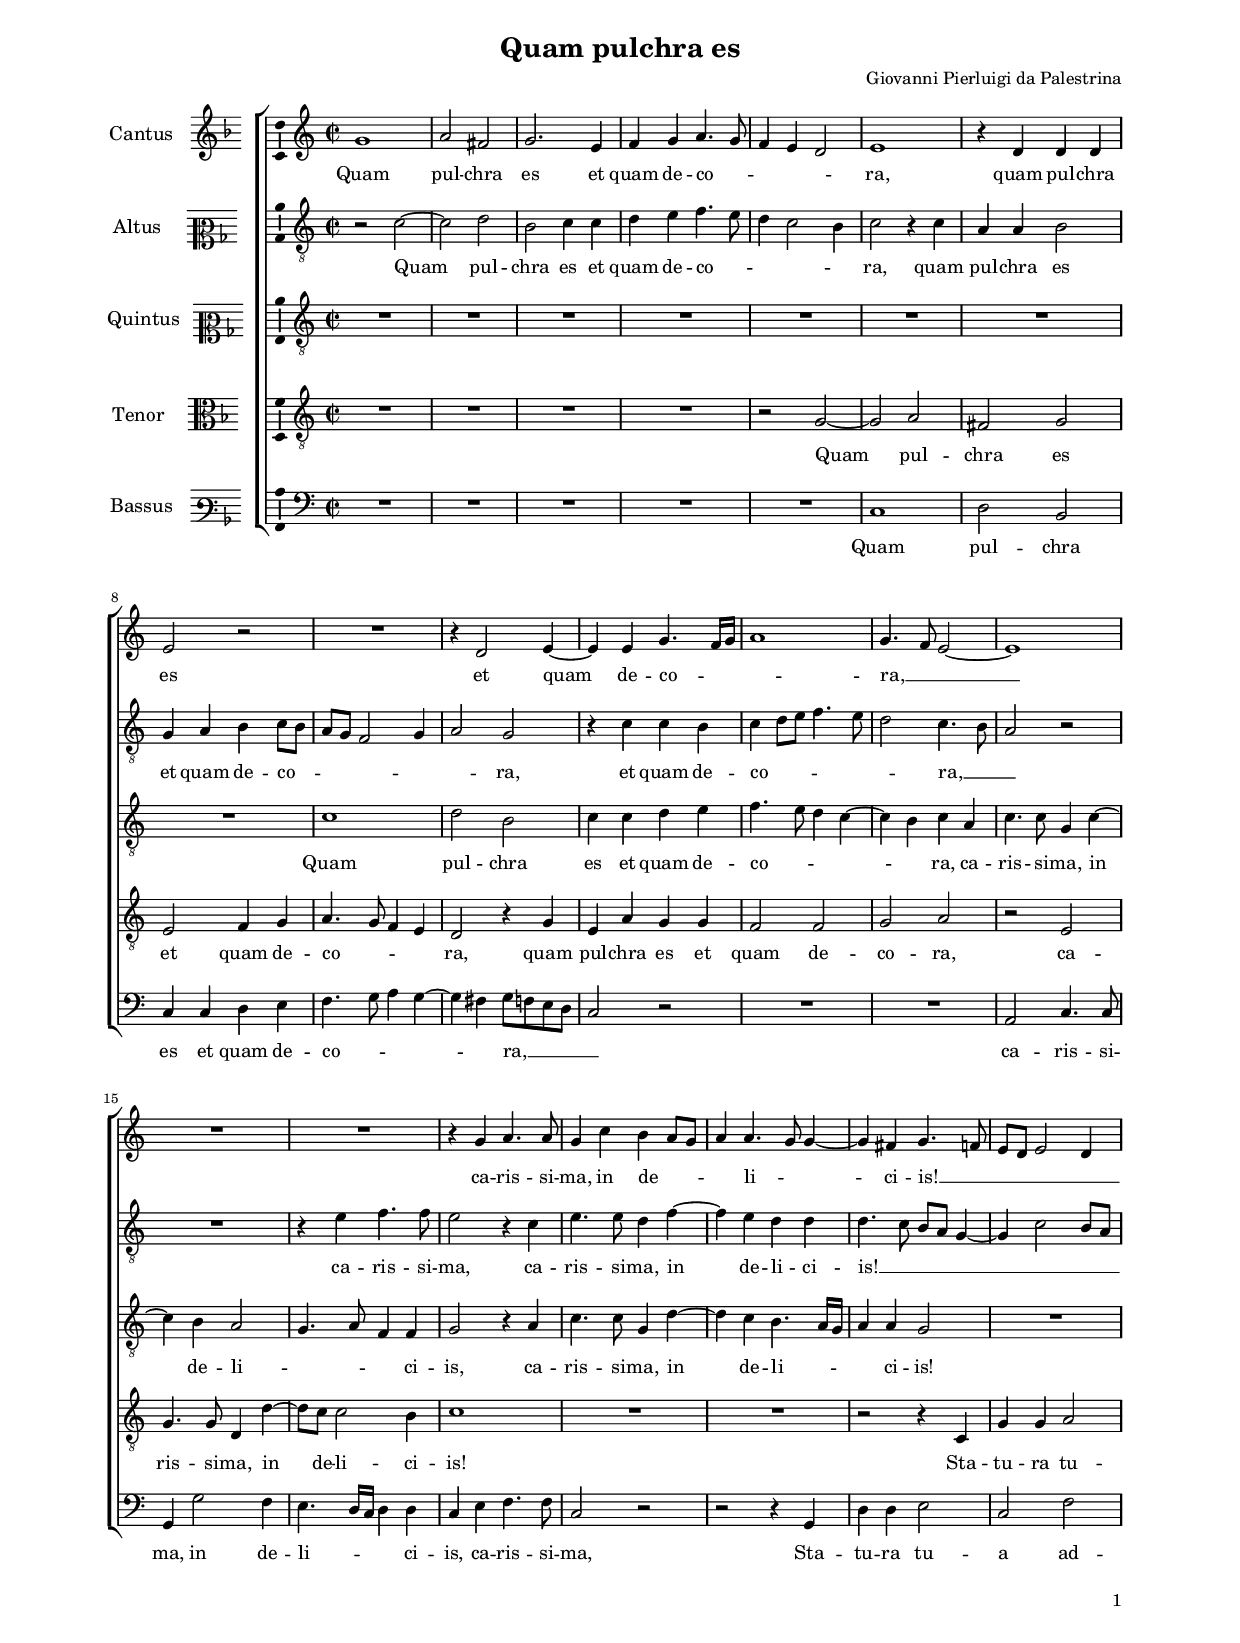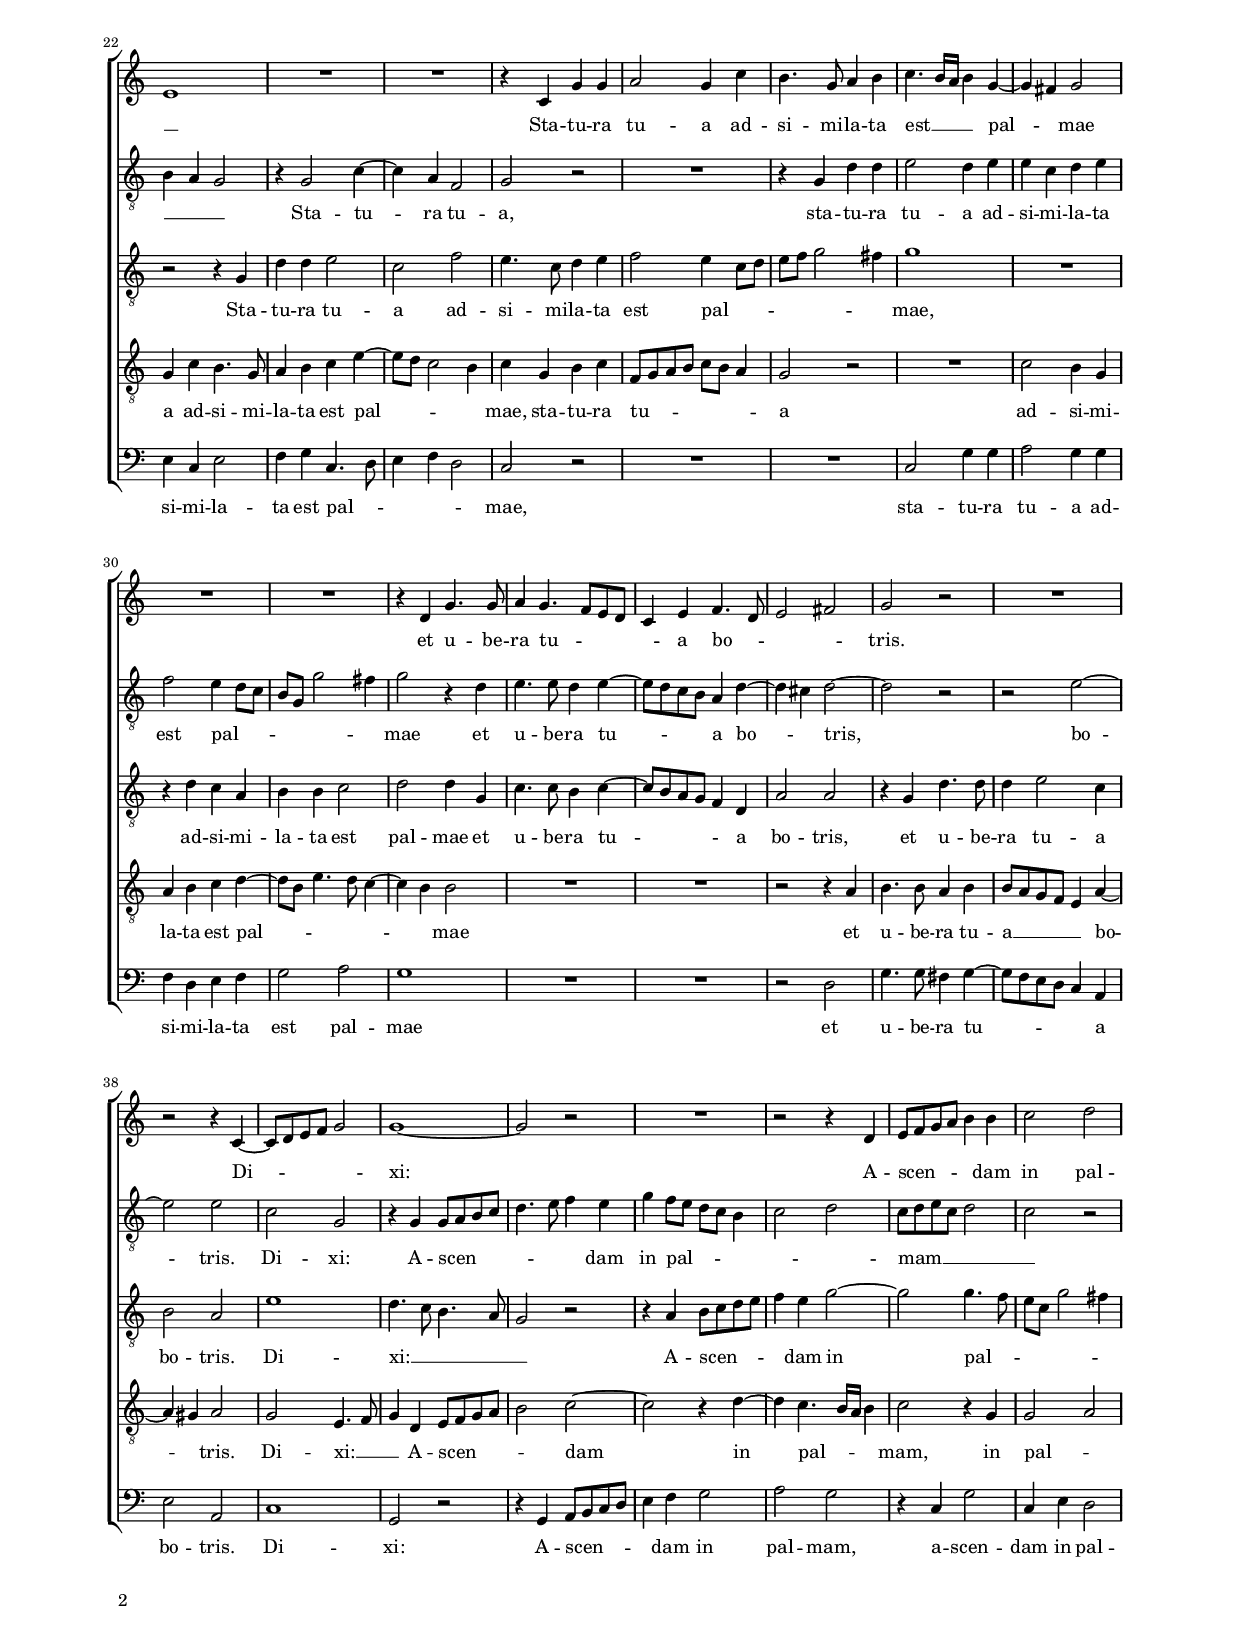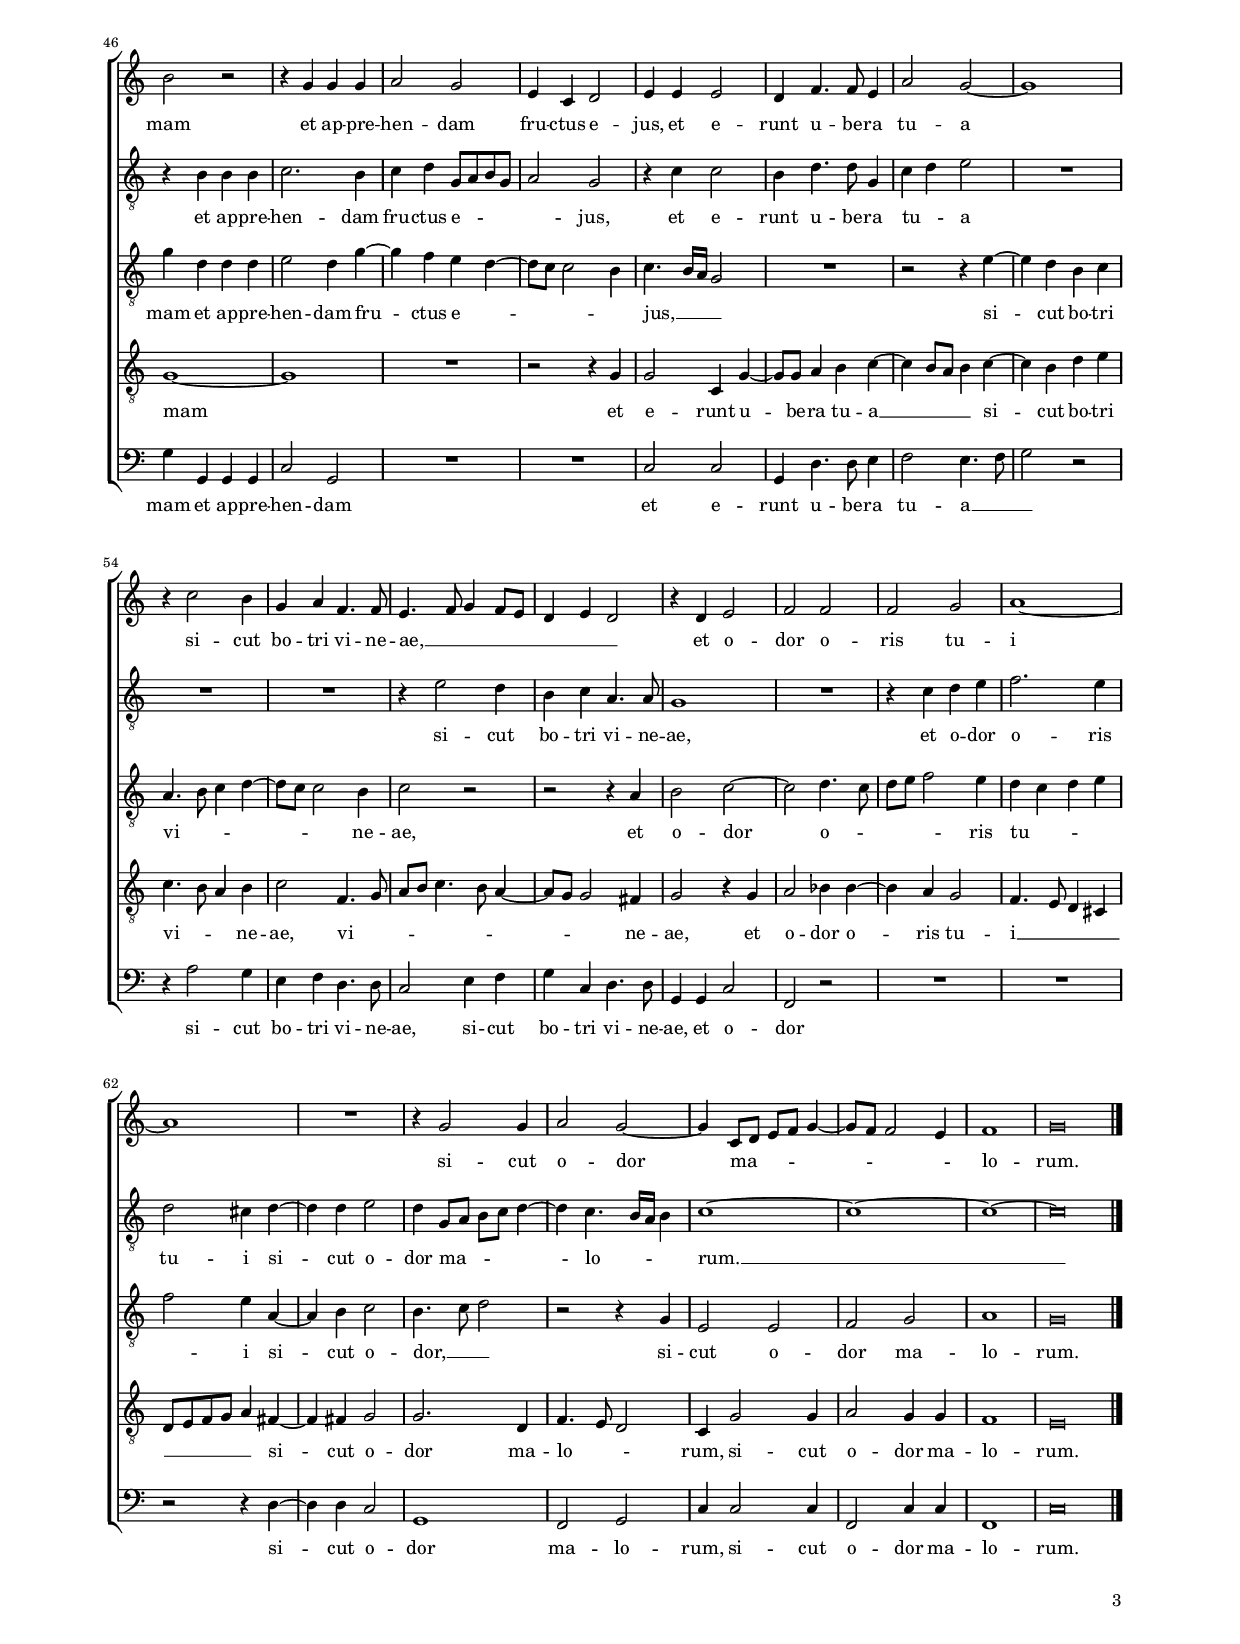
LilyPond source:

\header
{
  title="Quam pulchra es"
  composer="Giovanni Pierluigi da Palestrina"
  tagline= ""
}

\version "2.24.0"
\language deutsch
#(set-global-staff-size 15)
% #(set-default-paper-size "letter")
#(ly:set-option 'point-and-click #f)


\paper
	{
	top-margin = 1.8 \cm
	bottom-margin = 1.2 \cm
	left-margin = 2 \cm
	right-margin = 2 \cm
	ragged-bottom = ##f
	ragged-last-bottom = ##t
	print-page-number = ##f
	system-system-spacing = #'((basic-distance . 16) (minimum-distance . 14) (padding . 5) (strechability . 150))
	oddFooterMarkup=\markup   \fill-line { "" \fromproperty #'page:page-number-string }
	evenFooterMarkup=\markup  \fill-line { \fromproperty #'page:page-number-string "" }
	last-bottom-spacing = #'((basic-distance . 12) (minimum-distance . 7) (padding . 4))
%	systems-per-page = 3
%	page-count = 3
%	min-systems-per-page = 3
	markup-system-spacing.basic-distance = #12
	}

	
global = {
	\key f \major
	\time 2/2
	\set Score.tempoHideNote = ##t
	\tempo 4 = 95
	\skip 1*68
	\set Score.measureLength = #(ly:make-moment 2/1)
	\skip 1*2 \bar "|."
	}

	ficta = { \once \set suggestAccidentals = ##t }

	forget = #(define-music-function (music) (ly:music?) #{
		\accidentalStyle forget
		$music
		\accidentalStyle default
		#})


incipitcantus = \markup { \score {
	{
	\set Staff.instrumentName = \markup { \fontsize #1 "Cantus" }
	\key f \major
	\clef violin
	s4 \bar ""
	}
	\layout  {
	raggedright = ##t
	indent = 1.6 \cm
	line-width = 2.4\cm
	\context { \Staff \remove Time_signature_engraver }
	\override Staff.Clef.Y-extent = #'(0 . 0)
	}} \hspace #1 }

      
incipitaltus = \markup { \score {
	{
	\set Staff.instrumentName = \markup { \fontsize #1 "Altus" }
	\key f \major
	\clef mezzosoprano
	s4 \bar ""
	}
	\layout  {
	raggedright = ##t
	indent = 1.6 \cm
	line-width = 2.4\cm
	\context { \Staff \remove Time_signature_engraver }
	\override Staff.Clef.Y-extent = #'(0 . 0)
	}} \hspace #1 }
      
      
incipitquintus = \markup { \score {
	{
	\set Staff.instrumentName = \markup { \fontsize #1 "Quintus" }
	\key f \major
	\clef mezzosoprano
	s4 \bar ""
	}
	\layout  {
	raggedright = ##t
	indent = 1.6 \cm
	line-width = 2.4\cm
	\context { \Staff \remove Time_signature_engraver }
	\override Staff.Clef.Y-extent = #'(0 . 0)
	}} \hspace #1 }
    

incipittenor = \markup { \score {
	{
	\set Staff.instrumentName = \markup { \fontsize #1 "Tenor" }
	\key f \major
	\clef alto
	s4 \bar ""
	}
	\layout  {
	raggedright = ##t
	indent = 1.6 \cm
	line-width = 2.4\cm
	\context { \Staff \remove Time_signature_engraver }
	\override Staff.Clef.Y-extent = #'(0 . 0)
	}} \hspace #1 }
      
      
incipitbassus = \markup { \score {
	{
	\set Staff.instrumentName = \markup { \fontsize #1 "Bassus" }
	\key f \major
	\clef varbaritone
	s4 \bar ""
	}
	\layout  {
	raggedright = ##t
	indent = 1.6 \cm
	line-width = 2.4\cm
	\context { \Staff \remove Time_signature_engraver }
	\override Staff.Clef.Y-extent = #'(0 . 0)
	}} \hspace #1 }


cantus =  \relative c''
	{
	c1
	d2 h
	c2. a4
	b4 c d4. c8
%5
	b4 a g2 |
	a1
	r4 g g g
	a2 r
	R1
%10
	r4 g2 a4~ |
	a4 a c4. b16 c
	d1
	c4. b8 a2~
	a1
%15
	R1 |
	R1
	r4 c d4. d8
	c4 f e d8 c
	d4 d4. c8 c4~
%20
	c4 h c4. b8 |
	a8 g a2 g4
	a1
	R1
	R1
%25
	r4 f c' c |
	d2 c4 f
	e4. c8 d4 e
	f4. e16 d e4 c~
	c4 h c2
%30
	R1 |
	R1
	r4 g c4. c8
	d4 c4. b8 a g
	f4 a b4. g8
%35
	a2 h |
	c2 r
	R1
	r2 r4 f,~
	f8 g a b c2
%40
	c1~ |
	c2 r
	R1
	r2 r4 g
	a8 b c d e4 e
%45
	f2 g |
	e2 r
	r4 c c c
	d2 c
	a4 f g2
%50
	a4 a a2 |
	g4 b4. b8 a4
	d2 c~
	c1
	r4 f2 e4
%55
	c4 d b4. b8 |
	a4. b8 c4 b8 a
	g4 a g2
	r4 g a2
	b2 b
%60
	b2 c |
	d1~
	d1
	R1
	r4 c2 c4
%65
	d2 c~ |
	c4 f,8 g a b c4~
	c8 b b2 a4
	b1
	c\breve |
	}


altus =  \relative c'
	{
	r2 f~
	f2 g
	e2 f4 f
	g4 a b4. a8
%5
	g4 f2 e4 |
	f2 r4 f
	d4 d e2
	c4 d e f8 e
	d8 c b2 c4
%10
	d2 c |
	r4 f f e
	f4 g8 a b4. a8
	g2 f4. e8
	d2 r
%15
	R1 |
	r4 a' b4. b8
	a2 r4 f
	a4. a8 g4 b~
	b4 a g g
%20
	g4. f8 e d c4~ |
	c4 f2 e8 d
	e4 d c2
	r4 c2 f4~
	f4 d b2
%25
	c2 r |
	R1
	r4 c g' g
	a2 g4 a
	a4 f g a
%30
	b2 a4 g8 f |
	e8 c c'2 h4
	c2 r4 g
	a4. a8 g4 a~
	a8 g f e d4 g~
%35
	g4 fis g2~ |
	g2 r
	r2 a~
	a2 a
	f2 c
%40
	r4 c c8 d e f |
	g4. a8 b4 a
	c4 b8 a g f e4
	f2 g
	f8 g a f g2
%45
	f2 r |
	r4 e e e
	f2. e4
	f4 g c,8 d e c
	d2 c
%50
	r4 f f2 |
	e4 g4. g8 c,4
	f4 g a2
	R1
	R1
%55
	R1 |
	r4 a2 g4
	e4 f d4. d8
	c1
	R1
%60
	r4 f g a |
	b2. a4
	g2 fis4 g~
	g4 g a2
	g4 c,8 d e f g4~
%65
	g4 f4. e16 d e4 |
	f1~
	f1~
	f1~
	f\breve |
	}


quintus =  \relative c'
	{
	R1
	R1
	R1
	R1
%5
	R1 |
	R1
	R1
	R1
	f1
%10
	g2 e |
	f4 f g a
	b4. a8 g4 f~
	f4 e f d
	f4. f8 c4 f~
%15
	f4 e d2 |
	c4. d8 b4 b
	c2 r4 d
	f4. f8 c4 g'~
	g4 f e4. d16 c
%20
	d4 d c2 |
	R1
	r2 r4 c
	g'4 g a2
	f2 b
%25
	a4. f8 g4 a |
	b2 a4 f8 g
	a8 b c2 h4
	c1
	R1
%30
	r4 g f d |
	e4 e f2
	g2 g4 c,
	f4. f8 e4 f~
	f8 e d c b4 g
%35
	d'2 d |
	r4 c g'4. g8
	g4 a2 f4
	e2 d
	a'1
%40
	g4. f8 e4. d8 |
	c2 r
	r4 d e8 f g a
	b4 a c2~
	c2 c4. b8
%45
	a8 f c'2 h4 |
	c4 g g g
	a2 g4 c~
	c4 b a g~
	g8 f f2 e4
%50
	f4. e16 d c2
	R1
	r2 r4 a'~
	a4 g e f
	d4. e8 f4 g~
%55
	g8 f f2 e4 |
	f2 r
	r2 r4 d
	e2 f~
	f2 g4. f8
%60
	g8 a b2 a4 |
	g4 f g a
	b2 a4 d,~
	d4 e f2
	e4. f8 g2
%65
	r2 r4 c, |
	a2 a
	b2 c
	d1
	c\breve |
	}


tenor  =  \relative c'
	{
	R1
	R1
	R1
	R1
%5
	r2 c~ |
	c2 d
	h2 c
	a2 b4 c
	d4. c8 b4 a
%10
	g2 r4 c |
	a4 d c c
	b2 b
	c2 d
	r2 a
%15
	c4. c8 g4 g'~ |
	g8 f f2 e4
	f1
	R1
	R1
%20
	r2 r4 f, |
	c'4 c d2
	c4 f e4. c8
	d4 e f a~
	a8 g f2 e4
%25
	f4 c e f |
	b,8 c d e f e d4
	c2 r
	R1
	f2 e4 c
%30
	d4 e f g~ |
	g8 e a4. g8 f4~
	f4 e e2
	R1
	R1
%35
	r2 r4 d |
	e4. e8 d4 e
	e8 d c b a4 d~
	d4 cis d2
	c2 a4. b8
%40
	c4 g a8 b c d |
	e2 f~
	f2 r4 g~
	g4 f4. e16 d e4
	f2 r4 c
%45
	c2 d |
	c1~
	c1
	R1
	r2 r4 c
%50
	c2 f,4 c'~ |
	c8 c d4 e f~
	f4 e8 d e4 f~
	f4 e g a
	f4. e8 d4 e
%55
	f2 b,4. c8 |
	d8 e f4. e8 d4~
	d8 c c2 h4
	c2 r4 c
	d2 es4 es~
%60
	es4 d c2 |
	b4. a8 g4 fis
	g8 a b c d4 h~
	h4 h c2
	c2. g4
%65
	b4. a8 g2 |
	f4 c'2 c4
	d2 c4 c
	b1
	a\breve |
	}


bassus  =  \relative c
	{
	R1
	R1
	R1
	R1
%5
	R1 |
	f1
	g2 e
	f4 f g a
	b4. c8 d4 c~
%10
	c4 h c8 b a g |
	f2 r
	R1
	R1
	d2 f4. f8
%15
	c4 c'2 b4 |
	a4. g16 f g4 g
	f4 a b4. b8
	f2 r
	r2 r4 c
%20
	g'4 g a2 |
	f2 b
	a4 f a2
	b4 c f,4. g8
	a4 b g2
%25
	f2 r |
	R1
	R1
	f2 c'4 c
	d2 c4 c
%30
	b4 g a b |
	c2 d
	c1
	R1
	R1
%35
	r2 g |
	c4. c8 h4 c~
	c8 b a g f4 d
	a'2 d,
	f1
%40
	c2 r |
	r4 c d8 e f g
	a4 b c2
	d2 c
	r4 f, c'2
%45
	f,4 a g2 |
	c4 c, c c
	f2 c
	R1
	R1
%50
	f2 f |
	c4 g'4. g8 a4
	b2 a4. b8
	c2 r
	r4 d2 c4
%55
	a4 b g4. g8 |
	f2 a4 b
	c4 f, g4. g8
	c,4 c f2
	b,2 r
%60
	R1 |
	R1
	r2 r4 g'~
	g4 g f2
	c1
%65
	b2 c |
	f4 f2 f4
	b,2 f'4 f
	b,1
	f'\breve |
	}


lyricscantus = \lyricmode {
	Quam pul -- chra es et quam de -- co -- _ _ _ _ ra,
	quam pul -- chra es et quam de -- co -- _ _ _ ra, __ _ _ 
	ca -- ris -- si -- ma,
	in de -- _ _ _ li -- _ _ ci -- is! __ _ _ _ _ _ _
	Sta -- tu -- ra tu -- a ad -- si -- mi -- la -- ta est __ _ _ _ pal -- _ mae
	et u -- be -- ra tu -- _ _ _ _ a bo -- _ _ _ tris.
	Di -- _ _ _ _ xi:
	A -- scen -- _ _ _ _ dam in pal -- mam
	et ap -- pre -- hen -- dam fru -- ctus e -- jus,
	et e -- runt u -- be -- ra tu -- a
	si -- cut bo -- tri vi -- ne -- ae, __ _ _ _ _ _ _ _
	et o -- dor o -- ris tu -- i
	si -- cut o -- dor ma -- _ _ _ _ _ _ _ lo -- rum.
	}


lyricsaltus = \lyricmode {
	Quam pul -- chra es et quam de -- co -- _ _ _ _ ra,
	quam pul -- chra es et quam de -- co -- _ _ _ _ _ _ ra,
	et quam de -- co -- _ _ _ _ _ ra, __ _ _
	ca -- ris -- si -- ma,
	ca -- ris -- si -- ma,
	in de -- li -- ci -- is! __ _ _ _ _ _ _ _ _ _ _ 
	Sta -- tu -- ra tu -- a,
	sta -- tu -- ra tu -- a ad -- si -- mi -- la -- ta est pal -- _ _ _ _ _ _ mae
	et u -- be -- ra tu -- _ _ _ a bo -- _ tris,
	bo -- tris.
	Di -- xi:
	A -- scen -- _ _ _ _ _ _ dam in pal -- _ _ _ _ _ _ mam __ _ _ _ _ _
	et ap -- pre -- hen -- dam fru -- ctus e -- _ _ _ _ jus,
	et e -- runt u -- be -- ra tu -- _ a
	si -- cut bo -- tri vi -- ne -- ae,
	et o -- dor o -- ris tu -- i
	si -- cut o -- dor ma -- _ _ _ _ lo -- _ _ _ rum. __
	}


lyricsquintus = \lyricmode {
	Quam pul -- chra es et quam de -- co -- _ _ _ _ ra,
	ca -- ris -- si -- ma,
	in de -- li -- _ _ _ ci -- is,
	ca -- ris -- si -- ma,
	in de -- li -- _ _ _ ci -- is!
	Sta -- tu -- ra tu -- a ad -- si -- mi -- la -- ta est pal -- _ _ _ _ _ _ mae,
	ad -- si -- mi -- la -- ta est pal -- mae
	et u -- be -- ra tu -- _ _ _ _ a bo -- tris,
	et u -- be -- ra tu -- a bo -- tris.
	Di -- xi: __ _ _ _ _
	A -- scen -- _ _ _ _ dam in pal -- _ _ _ _ _ mam
	et ap -- pre -- hen -- dam fru -- ctus e -- _ _ _ _ jus, __ _ _ _
	si -- cut bo -- tri vi -- _ _ _ _ _ ne -- ae,
	et o -- dor o -- _ _ _ _ ris tu -- _ _ _ _ i
	si -- cut o -- dor, __ _ _ 
	si -- cut o -- dor ma -- lo -- rum.
	}


lyricstenor = \lyricmode {
	Quam pul -- chra es et quam de -- co -- _ _ _ ra,
	quam pul -- chra es et quam de -- co -- ra,
	ca -- ris -- si -- ma,
	in de -- li -- ci -- is!
	Sta -- tu -- ra tu -- a ad -- si -- mi -- la -- ta est pal -- _ _ _ mae,
	sta -- tu -- ra tu -- _ _ _ _ _ _ a ad -- si -- mi -- la -- ta est pal -- _ _ _ _ _ mae
	et u -- be -- ra tu -- a __ _ _ _ _ bo -- _ tris.
	Di -- xi: __ _ _
	A -- scen -- _ _ _ _ dam in pal -- _ _ _ mam,
	in pal -- _ mam
	et e -- runt u -- be -- ra tu -- a __ _ _ _
	si -- cut bo -- tri vi -- _ _ ne -- ae,
	vi -- _ _ _ _ _ _ _ _ ne -- ae,
	et o -- dor o -- ris tu -- i __ _ _ _ _ _ _ _ _
	si -- cut o -- dor ma -- lo -- _ _ rum,
	si -- cut o -- dor ma -- lo -- rum.
	}


lyricsbassus = \lyricmode {
	Quam pul -- chra es et quam de -- co -- _ _ _ _ ra, __ _ _ _ _
	ca -- ris -- si -- ma,
	in de -- li -- _ _ _ ci -- is,
	ca -- ris -- si -- ma,
	Sta -- tu -- ra tu -- a ad -- si -- mi -- la -- ta est pal -- _ _ _ _ mae,
	sta -- tu -- ra tu -- a ad -- si -- mi -- la -- ta est pal -- mae
	et u -- be -- ra tu -- _ _ _ _ a bo -- tris.
	Di -- xi:
	A -- scen -- _ _ _ _ dam in pal -- mam,
	a -- scen -- dam in pal -- mam
	et ap -- pre -- hen -- dam
	et e -- runt u -- be -- ra tu -- a __ _ _
	si -- cut bo -- tri vi -- ne -- ae,
	si -- cut bo -- tri vi -- ne -- ae,
	et o -- dor
	si -- cut o -- dor ma -- lo -- rum,
	si -- cut o -- dor ma -- lo -- rum.
	}


\score
{  
	\transpose f c {
	\new ChoirStaff \with { \override StaffGrouper.staff-staff-spacing.basic-distance = #12 }
	<<

	\new Staff << \global
	\new Voice="v1" {
		\set Staff.instrumentName=\incipitcantus
%		\set Staff.instrumentName= "S"
		\set Staff.midiInstrument = "reed organ"
		\clef violin
		\cantus }
	\new Lyrics \lyricsto "v1" {\lyricscantus }
	>>


	\new Staff << \global
	\new Voice="v2" {
		\set Staff.instrumentName=\incipitaltus
%		\set Staff.instrumentName= "A"
		\set Staff.midiInstrument = "reed organ"
		\clef "G_8"
		\altus}
	\new Lyrics \lyricsto "v2" {\lyricsaltus }
	>>


	\new Staff << \global
	\new Voice="v5" {
		\set Staff.instrumentName=\incipitquintus
%		\set Staff.instrumentName= "Q"
		\set Staff.midiInstrument = "reed organ"
		\clef "G_8"
		\quintus}
	\new Lyrics \lyricsto "v5" {\lyricsquintus }
	>>

	\new Staff << \global
	\new Voice="v3" {
		\set Staff.instrumentName=\incipittenor
%		\set Staff.instrumentName= "T"
		\set Staff.midiInstrument = "reed organ"
		\clef "G_8"
		\tenor }
	\new Lyrics \lyricsto "v3" {\lyricstenor }
	>>


	\new Staff << \global
	\new Voice="v4" {
		\set Staff.instrumentName=\incipitbassus
%		\set Staff.instrumentName= "B"
		\set Staff.midiInstrument = "reed organ"
		\clef bass 
		\bassus }
	\new Lyrics \lyricsto "v4" {\lyricsbassus}
	>>

	>>
	} % transpose

	\layout
	{
	indent = 2.5\cm
	\context { \Lyrics \override VerticalAxisGroup.nonstaff-relatedstaff-spacing.padding = #1.4 }
	\context { \Staff \override TimeSignature.break-visibility = #end-of-line-invisible }
	\context { \Staff \consists Ambitus_engraver }
	\context { \Score \override BarNumber.padding = #2 }
	\context { \Voice \override NoteHead.style = #'baroque }
	}

\midi
	{
    	
	}

}


% EOF
